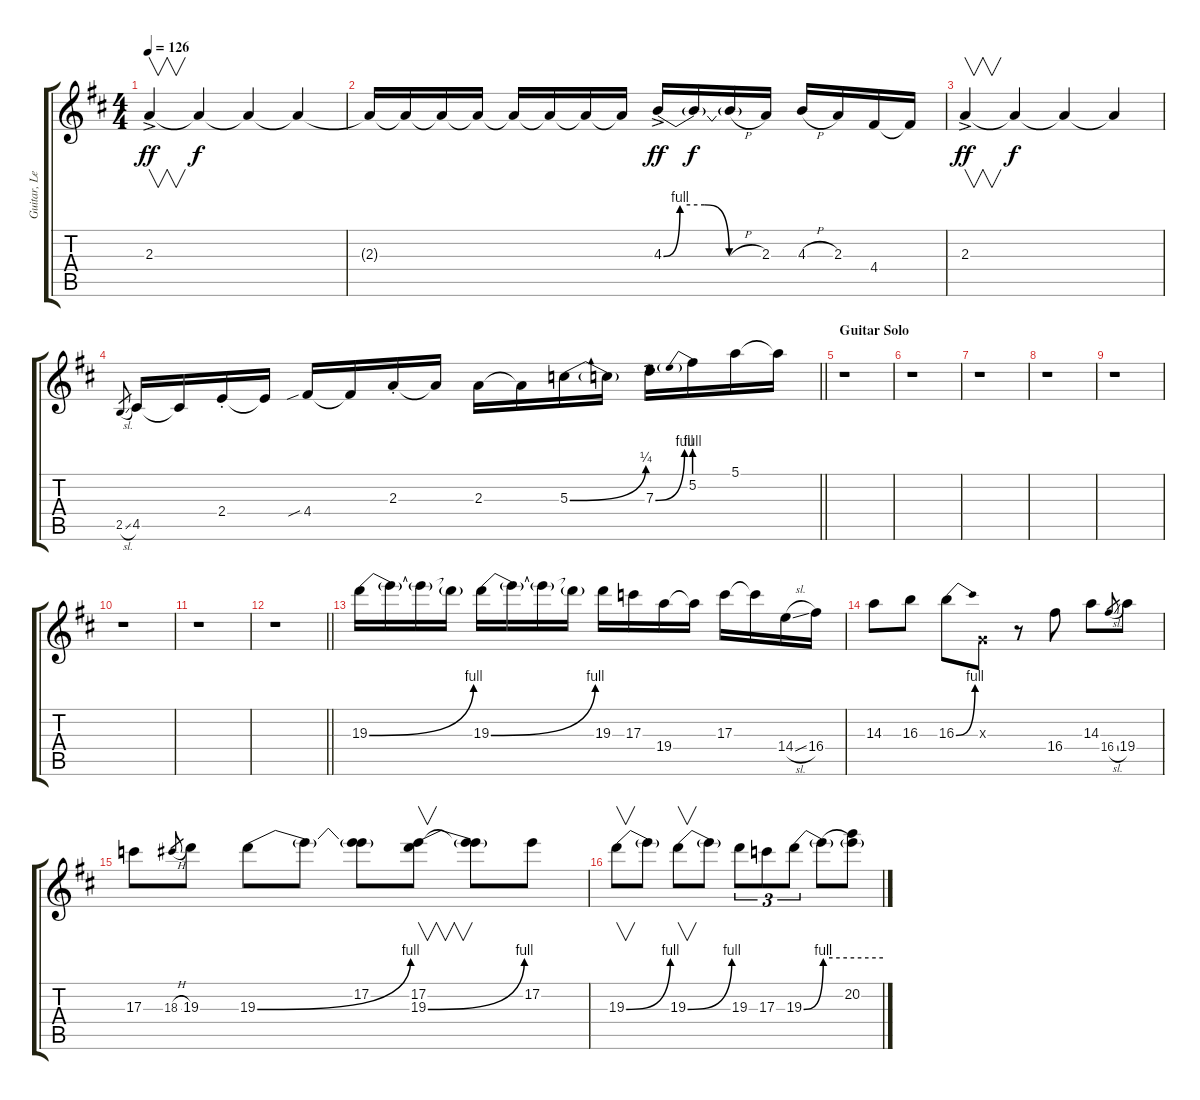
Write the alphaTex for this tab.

\track ("Guitar, Lead overdub" "Guitar, Le") {instrument distortionguitar}
\staff {score tabs}
\tuning (E4 B3 G3 D3 A2 E2) {hide}
\ts (4 4)
\tempo 126
\clef g2
\ks d
2.3{ac}.4{v dy ff} 2.3{t}.4{dy f} 2.3{t}.4 2.3{t}.4 |
2.3{t}.16 2.3{t}.16 2.3{t}.16 2.3{t}.16 2.3{t}.16 2.3{t}.16 2.3{t}.16 2.3{t}.16 4.3{be (custom 0 0 10 4 25 4 40 0 60 0) ac}.16{dy ff} 4.3{t}.16{dy f} 4.3{h t}.16 2.3.16 4.3{h}.16 2.3.16 4.4.16 4.4{t}.16 |
2.3{ac}.4{v dy ff} 2.3{t}.4{dy f} 2.3{t}.4 2.3{t}.4 |
\barLineRight lightlight
2.5{sl}.8{gr} 4.5.16 4.5{t}.16 2.4{st}.16 2.4{t}.16 4.4{sib}.16 4.4{t}.16 2.3{st}.16 2.3{t}.16 2.3.16 2.3{t}.16 5.3{be (bend 0 0 60 1)}.16 5.3{t}.16 7.3{be (bend 0 0 60 4)}.16 5.2{be (prebend 0 4 60 4)}.16 5.1.16 5.1{t}.16 |
\section ("" "Guitar Solo")
r.1 |
r.1 |
r.1 |
r.1 |
r.1 |
r.1 |
r.1 |
\barLineRight lightlight
r.1 |
19.3{be (bend 0 0 60 4)}.16 19.3{t}.16 19.3{t}.16 19.3{t}.16 19.3{be (bend 0 0 60 4)}.16 19.3{t}.16 19.3{t}.16 19.3{t}.16 19.3.16 17.3.16 19.4.16 19.4{t}.16 17.3.16 17.3{t}.16 14.4{sl}.16 16.4.16 |
14.3.8 16.3.8 16.3{be (bend 0 0 60 4)}.8 0.3{x}.8 r.8 16.4.8 14.3.8 16.4{sl}.8{gr} 19.4.8 |
17.3.8 18.3{h}.8{gr} 19.3.8 19.3{be (bend 0 0 60 4)}.8 19.3{t}.8 (17.2 19.3{t}).8 (17.2 19.3{be (bend 0 0 60 4)}).8{v} (17.2{t} 19.3{t}).8 17.2.8 |
19.3{be (bend 0 0 60 4)}.8{v} 19.3{t}.8 19.3{be (bend 0 0 60 4)}.8{v} 19.3{t}.8 19.3.8{tu (3 2)} 17.3.8{tu (3 2)} 19.3{be (bend 0 0 60 4)}.8{tu (3 2)} 19.3{be (hold 0 4 60 4) t}.8 (20.2 19.3{t}).8
